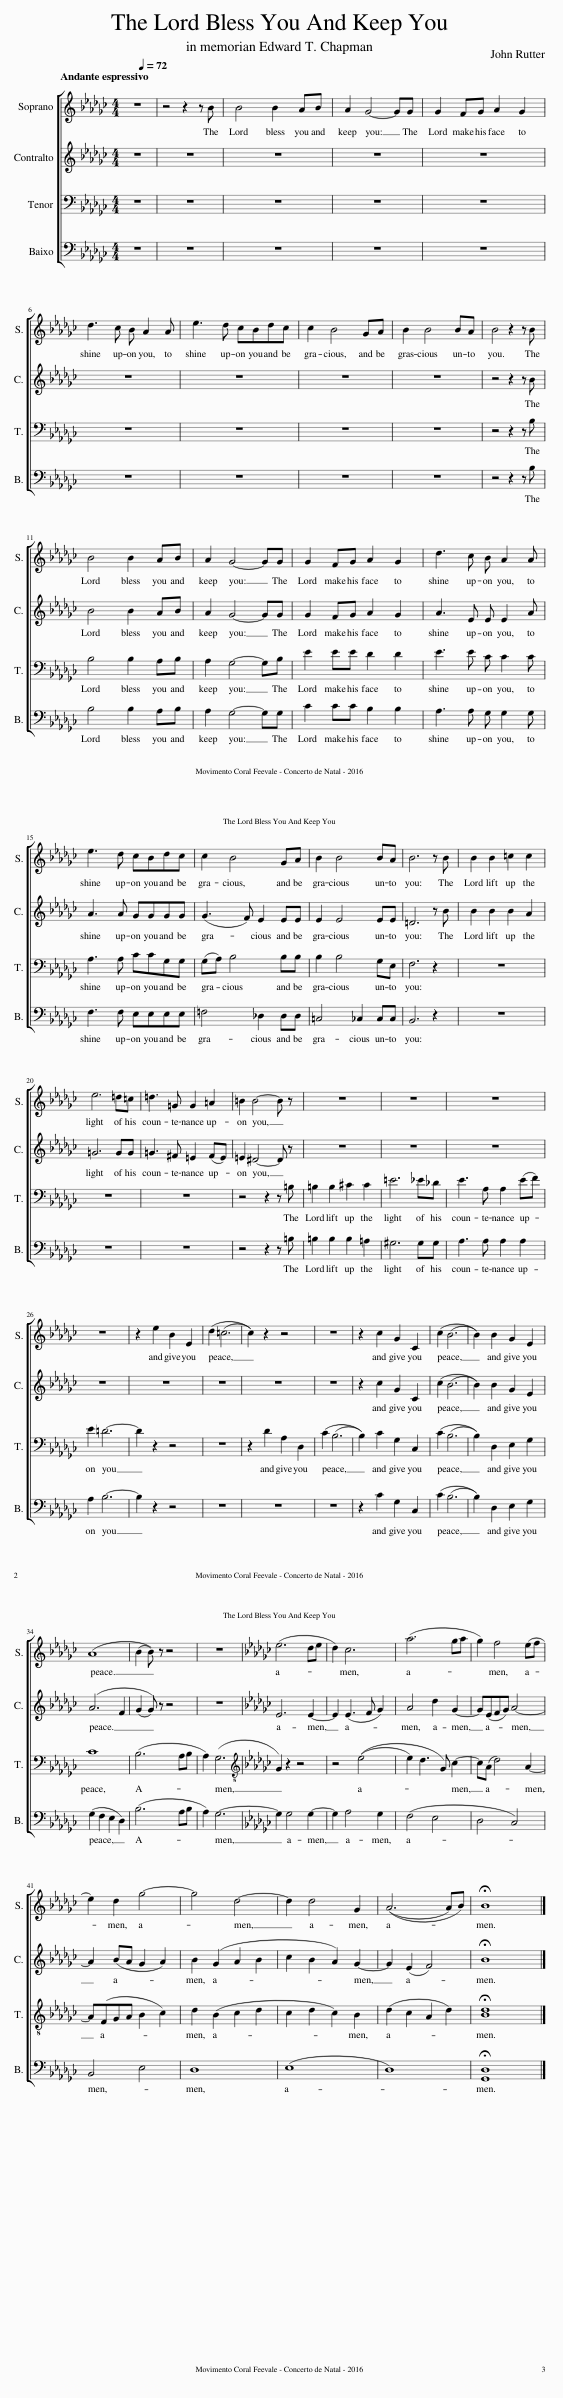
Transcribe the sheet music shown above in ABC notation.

X:1
%%score [ 1 2 3 4 ]
L:1/8
Q:1/4=72
M:4/4
I:linebreak $
K:Gb
V:1 treble
V:2 treble
V:3 bass
V:4 bass
V:1
 z8 | z4 z2 z B | B4 B2 AB | A2 G4- GG | G2 FG A2 G2 |$ %5
 d3 c B A2 A | e3 d cBdc | c2 B4 GA | B2 B4 BA | B4 z2 z B |$ %10
 B4 B2 AB | A2 G4- GG | G2 FG A2 G2 | d3 c B A2 A |$ e3 d cBdc | %15
 c2 B4 GA | B2 B4 BA | B6 z B | B2 B2 =c2 c2 |$ e6 =d=c | %20
 =d3 =G G2 =A2 | =B2 B4- B z | z8 | z8 | z8 |$ %25
 z8 | z2 e2 B2 E2 | (d2 (=c6 | c2)) z2 z4 | z8 | %30
 z2 c2 G2 C2 | (c2 (B6 | B2)) B2 G2 E2 |$ (A8 | (B2 B)) z z4 | %35
 z8 |[K:Gb] (e6 de | d2) c6 | (a6 ga | g2) f4 (ef |$ %40
 e2) d2 g4- | g4 d4- | d2 d4 G2 | ((A6 A)B) | !fermata!B8 |] %45
V:2
 z8 | z8 | z8 | z8 | z8 |$ %5
 z8 | z8 | z8 | z8 | z4 z2 z B |$ %10
 B4 B2 AB | A2 G4- GG | G2 FG A2 G2 | A3 E E E2 A |$ A3 A GGGG | %15
 (G3 F) E2 EE | E2 E4 EE | =D6 z B | B2 B2 B2 A2 |$ =G6 GG | %20
 =G3 ^F =E2 (FE) | =E2 ^D4- D z | z8 | z8 | z8 |$ %25
 z8 | z8 | z8 | z8 | z8 | %30
 z2 c2 G2 C2 | (c2 (B6 | B2)) B2 G2 E2 |$ (A6 F2 | (G2 G)) z z4 | %35
 z8 |[K:Gb] E6 E2- | E2 (E3 F G2) | A4 d2 G2- | G(EFG) A4- |$ %40
 A2 (BA G2 A2) | B2 (G2 A2 B2 | c2 B2 A2) G2- | G2 (E2 F4) | !fermata!B8 |] %45
V:3
 z8 | z8 | z8 | z8 | z8 |$ %5
 z8 | z8 | z8 | z8 | z4 z2 z B, |$ %10
 B,4 B,2 A,B, | A,2 G,4- G,B, | E2 EE D2 D2 | E3 E C C2 C |$ A,3 A, CCG,G, | %15
 (G,A,) B,4 B,B, | B,2 B,4 G,E, | F,6 z2 | z8 |$ z8 | %20
 z8 | z4 z2 z =B, | =B,2 B,2 ^C2 C2 | =E6 _E_D | E3 A, A,2 (EF) |$ %25
 E2 =D6- | D2 z2 z4 | z8 | z2 D2 A,2 D,2 | (C2 (B,6 | %30
 B,2)) C2 G,2 C,2 | (C2 (B,6 | B,2)) D,2 E,2 G,2 |$ C8 | (B,6 A,B, | %35
 A,2) (G,6 |[K:Gb][K:treble-8] G2) z2 z4 | z4 ((e4 | e2) d3 G) c2- | c(A d4) A2- |$ %40
 A(FGA B2 c2) | d2 (B2 c2 d2 | c2 d2 c2) B2 | (d2 c2 A2 d2) | !fermata![Bd]8 |] %45
V:4
 z8 | z8 | z8 | z8 | z8 |$ %5
 z8 | z8 | z8 | z8 | z4 z2 z B, |$ %10
 B,4 B,2 A,B, | A,2 G,4- G,G, | C2 CC B,2 B,2 | A,3 A, G, G,2 G, |$ F,3 F, E,E,E,E, | %15
 =F,4 _D,2 D,D, | =C,4 _C,2 C,C, | B,,6 z2 | z8 |$ z8 | %20
 z8 | z4 z2 z =B, | =B,2 B,2 B,2 =A,2 | ^G,6 G,G, | A,3 A, A,2 A,2 |$ %25
 A,2 B,6- | B,2 z2 z4 | z8 | z8 | z8 | %30
 z2 C2 G,2 C,2 | (C2 (B,6 | B,2)) D,2 E,2 G,2 |$ (G,2 F,2 E,2 D,2) | (B,6 A,B, | %35
 A,2) G,6- |[K:Gb] G,2 G,4 G,2- | G,2 A,4 G,2 | (F,4 E,4 | D,4 C,4) |$ %40
 B,,4 E,4 | D,8 | (E,8 | D,8) | !fermata![G,,D,]8 |] %45
